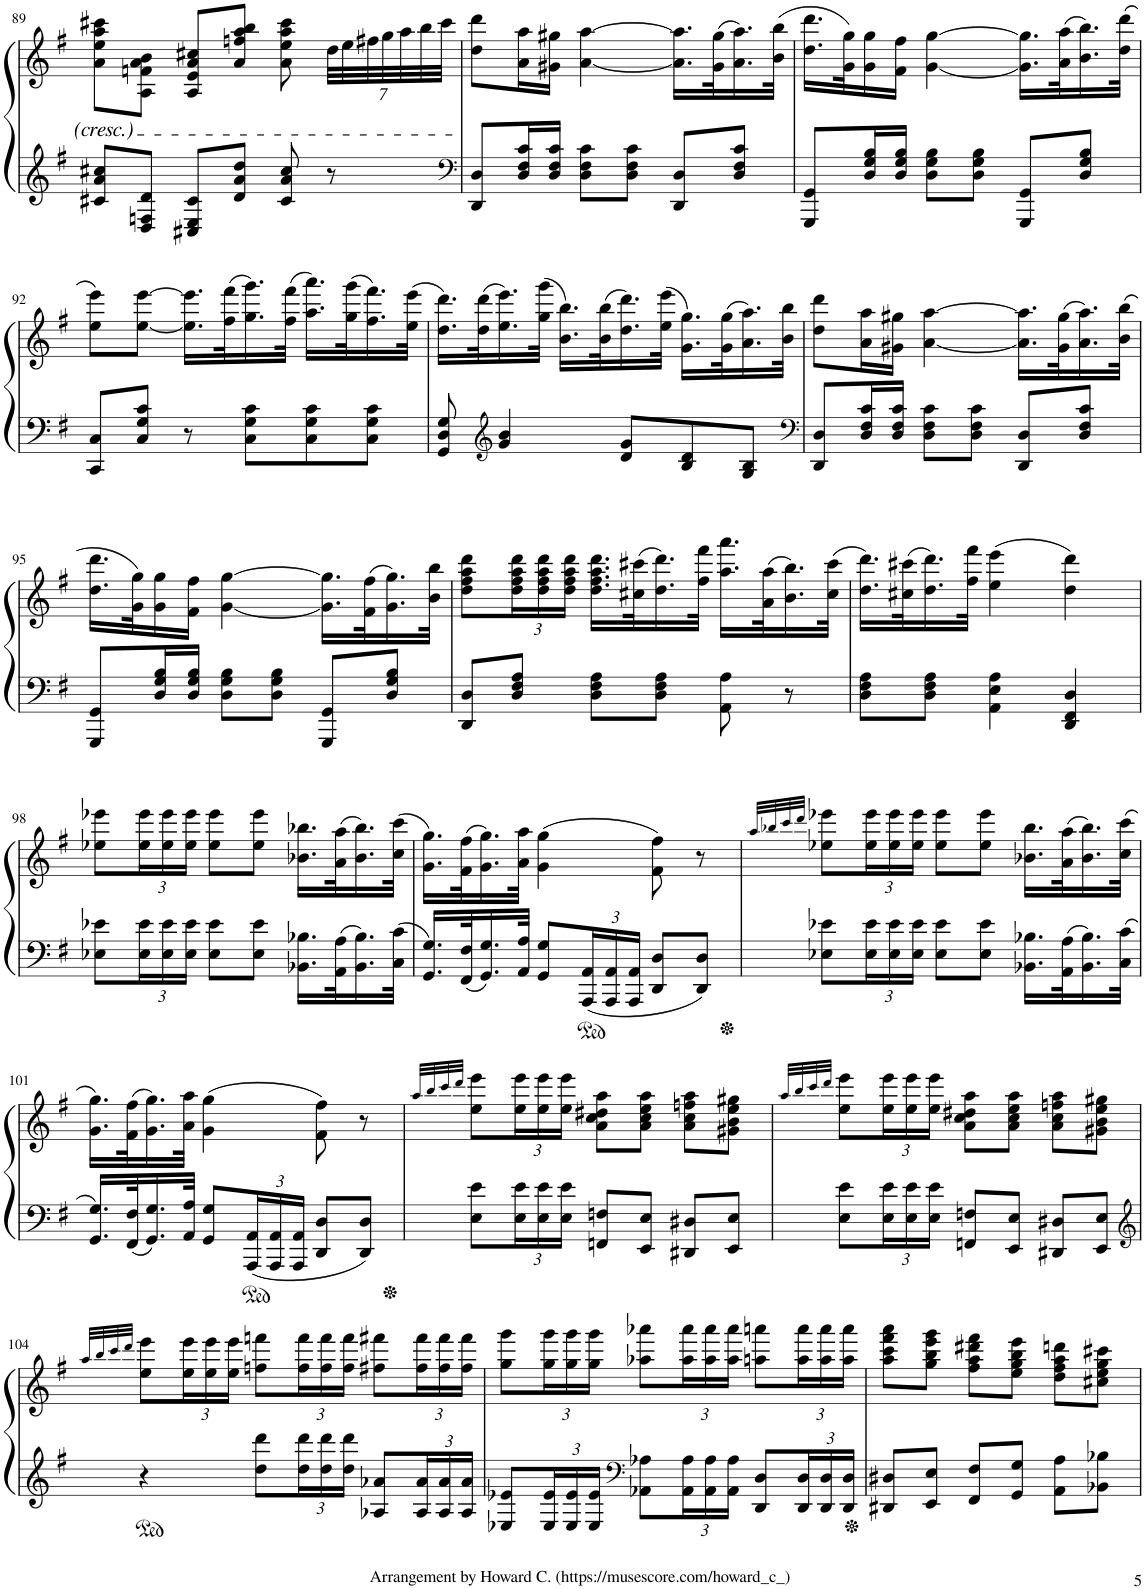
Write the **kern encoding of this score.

**kern	**kern
*part1	*part1
*staff2	*staff1
*I"Piano	*
*I'Pno.	*
!!LO:PB:g=z
*clefG2	*clefG2
*k[f#]	*k[f#]
*M3/4	*M3/4
=89	=89
8c#X/ 8a/ 8cc#X/L	8a\ 8ee\ 8aa\ 8ccc#X\L
8D/ 8Fn/ 8d/J	8A\ 8fn\ 8a\ 8b\J
8C#X/ 8E/ 8c#/L	8A/ 8e/ 8a/ 8cc#X/L
8d/ 8a/ 8dd/J	8a/ 8ffn/ 8aa/ 8bb/J
8c#/ 8a/ 8cc#/	8a\ 8ee\ 8aa\ 8ccc#\
*	*Xbrackettup
8r	56dd\LLL
.	56ee\
.	56ff#X\
.	56gg\
.	56aa\
.	56bb\
.	56ccc#\JJJ
=90	=90
*clefF4	*
8DD/ 8D/L	8dd\ 8ddd\L
16D/ 16F#/ 16c/L	16a\ 16aa\L
16D/ 16F#/ 16c/JJ	16g#X\ 16gg#X\JJ
8D\ 8F#\ 8c\L	[4a\ [4aa\
8D\ 8F#\ 8c\J	.
8DD/ 8D/L	16.a\] 16.aa\]LL
.	(32g#\ 32gg#\K
8D/ 8F#/ 8c/J	16.a\ 16.aa\)
.	(32b\ 32bb\JJk
=91	=91
8GGG/ 8GG/L	16.dd\ 16.ddd\LL
.	32g\ 32gg\K)
16D/ 16G/ 16B/L	16g\ 16gg\
16D/ 16G/ 16B/JJ	16f#\ 16ff#\JJ
8D\ 8G\ 8B\L	[4g\ [4gg\
8D\ 8G\ 8B\J	.
8GGG/ 8GG/L	16.g\] 16.gg\]LL
.	(32a\ 32aa\K
8D/ 8G/ 8B/J	16.b\ 16.bb\)
.	(32dd\ 32ddd\JJk
!!LO:LB:g=z
=92	=92
8CC/ 8C/L	8ee\ 8eee\L)
8C/ 8G/ 8c/J	[8ee\ [8eee\J
8r	16.ee\] 16.eee\]LL
.	(32ff#\ 32fff#\K
8C\ 8G\ 8c\L	16.gg\ 16.ggg\)
.	(32ff#\ 32fff#\JJk
8C\ 8G\ 8c\	16.aa\ 16.aaa\LL)
.	(32gg\ 32ggg\K
8C\ 8G\ 8c\J	16.ff#\ 16.fff#\)
.	(32ee\ 32eee\JJk
=93	=93
8GG/ 8D/ 8G/	16.dd\ 16.ddd\LL)
.	(32dd\ 32ddd\K
*clefG2	*
4g/ 4b/	16.ee\ 16.eee\)
.	(32gg\ 32ggg\JJk
.	16.b\ 16.bb\LL)
.	(32b\ 32bb\K
8d/ 8g/L	16.dd\ 16.ddd\)
.	(32ee\ 32eee\JJk
8B/ 8d/	16.g\ 16.gg\LL)
.	(32g\ 32gg\K
8G/ 8B/J	16.a\ 16.aa\)
.	32b\ 32bb\JJk
=94	=94
*clefF4	*
8DD/ 8D/L	8dd\ 8ddd\L
16D/ 16F#/ 16c/L	16a\ 16aa\L
16D/ 16F#/ 16c/JJ	16g#X\ 16gg#X\JJ
8D\ 8F#\ 8c\L	[4a\ [4aa\
8D\ 8F#\ 8c\J	.
8DD/ 8D/L	16.a\] 16.aa\]LL
.	(32g#\ 32gg#\K
8D/ 8F#/ 8c/J	16.a\ 16.aa\)
.	(32b\ 32bb\JJk
!!LO:LB:g=z
=95	=95
8GGG/ 8GG/L	16.dd\ 16.ddd\LL
.	32g\ 32gg\K)
16D/ 16G/ 16B/L	16g\ 16gg\
16D/ 16G/ 16B/JJ	16f#\ 16ff#\JJ
8D\ 8G\ 8B\L	[4g\ [4gg\
8D\ 8G\ 8B\J	.
8GGG/ 8GG/L	16.g\] 16.gg\]LL
.	(32f#\ 32ff#\K
8D/ 8G/ 8B/J	16.g\ 16.gg\)
.	32b\ 32bb\JJk
=96	=96
8DD/ 8D/L	8dd\ 8ff#\ 8aa\ 8ddd\L
8D/ 8F#/ 8A/J	24dd\ 24ff#\ 24aa\ 24ddd\L
.	24dd\ 24ff#\ 24aa\ 24ddd\
.	24dd\ 24ff#\ 24aa\ 24ddd\JJ
8D\ 8F#\ 8A\L	16.dd\ 16.ff#\ 16.aa\ 16.ddd\LL
.	(32cc#X\ 32ccc#X\K
8D\ 8F#\ 8A\J	16.dd\ 16.ddd\)
.	32ff#\ 32fff#\JJk
8AA\ 8A\	16.aa\ 16.aaa\LL
.	(32a\ 32aa\K
8r	16.b\ 16.bb\)
.	(32cc#\ 32ccc#\JJk
=97	=97
8D\ 8F#\ 8A\L	16.dd\ 16.ddd\LL)
.	(32cc#X\ 32ccc#X\K
8D\ 8F#\ 8A\J	16.dd\ 16.ddd\)
.	32ff#\ 32fff#\JJk
4AA\ 4E\ 4A\	(4ee\ 4eee\
4DD/ 4FF#/ 4D/	4dd\ 4ddd\)
!!LO:LB:g=z
=98	=98
8E-X\ 8e-X\L	8ee-X\ 8eee-X\L
*Xbrackettup	*
24E-\ 24e-\L	24ee-\ 24eee-\L
24E-\ 24e-\	24ee-\ 24eee-\
24E-\ 24e-\JJ	24ee-\ 24eee-\JJ
8E-\ 8e-\L	8ee-\ 8eee-\L
8E-\ 8e-\J	8ee-\ 8eee-\J
16.BB-X\ 16.B-X\LL	16.b-X\ 16.bb-X\LL
32AA\ 32A\K	(32a\ 32aa\K
16.BB-\ 16.B-\	16.b-\ 16.bb-\)
32C\ 32c\JJk	(32cc\ 32ccc\JJk
=99	=99
16.GG/ 16.G/LL	16.g\ 16.gg\LL)
32FF#/ 32F#/K	(32f#\ 32ff#\K
16.GG/ 16.G/	16.g\ 16.gg\)
32AA/ 32A/JJk	32a\ 32aa\JJk
8GG/ 8G/L	(4g\ 4gg\
24AAA/ 24AA/L	.
24AAA/ 24AA/	.
24AAA/ 24AA/JJ	.
8DD/ 8D/L	8f#\ 8ff#\)
8DD/ 8D/J	8r
=100	=100
.	32qaa/LLL
.	32qbb-X/
.	32qccc/
.	32qddd/JJJ
8E-X\ 8e-X\L	8ee-X\ 8eee-X\L
24E-\ 24e-\L	24ee-\ 24eee-\L
24E-\ 24e-\	24ee-\ 24eee-\
24E-\ 24e-\JJ	24ee-\ 24eee-\JJ
8E-\ 8e-\L	8ee-\ 8eee-\L
8E-\ 8e-\J	8ee-\ 8eee-\J
16.BB-X\ 16.B-X\LL	16.b-X\ 16.bb-\LL
32AA\ 32A\K	(32a\ 32aa\K
16.BB-\ 16.B-\	16.b-\ 16.bb-\)
32C\ 32c\JJk	(32cc\ 32ccc\JJk
!!LO:LB:g=z
=101	=101
16.GG/ 16.G/LL	16.g\ 16.gg\LL)
32FF#/ 32F#/K	(32f#\ 32ff#\K
16.GG/ 16.G/	16.g\ 16.gg\)
32AA/ 32A/JJk	32a\ 32aa\JJk
8GG/ 8G/L	(4g\ 4gg\
24AAA/ 24AA/L	.
24AAA/ 24AA/	.
24AAA/ 24AA/JJ	.
8DD/ 8D/L	8f#\ 8ff#\)
8DD/ 8D/J	8r
=102	=102
.	32qaa/LLL
.	32qbb/
.	32qccc/
.	32qddd/JJJ
8E\ 8e\L	8ee\ 8eee\L
24E\ 24e\L	24ee\ 24eee\L
24E\ 24e\	24ee\ 24eee\
24E\ 24e\JJ	24ee\ 24eee\JJ
8FFn/ 8Fn/L	8a\ 8cc\ 8dd#X\ 8aa\L
8EE/ 8E/J	8a\ 8cc\ 8ee\ 8aa\J
8DD#X/ 8D#X/L	8a\ 8cc\ 8ffn\ 8aa\L
8EE/ 8E/J	8g#X\ 8b\ 8ee\ 8gg#X\J
=103	=103
.	32qaa/LLL
.	32qbb/
.	32qccc/
.	32qddd/JJJ
8E\ 8e\L	8ee\ 8eee\L
24E\ 24e\L	24ee\ 24eee\L
24E\ 24e\	24ee\ 24eee\
24E\ 24e\JJ	24ee\ 24eee\JJ
8FFn/ 8Fn/L	8a\ 8cc\ 8dd#X\ 8aa\L
8EE/ 8E/J	8a\ 8cc\ 8ee\ 8aa\J
8DD#X/ 8D#X/L	8a\ 8cc\ 8ffn\ 8aa\L
8EE/ 8E/J	8g#X\ 8b\ 8ee\ 8gg#X\J
!!LO:LB:g=z
=104	=104
*clefG2	*
.	32qaa/LLL
.	32qbb/
.	32qccc/
.	32qddd/JJJ
4r	8ee\ 8eee\L
.	24ee\ 24eee\L
.	24ee\ 24eee\
.	24ee\ 24eee\JJ
8dd\ 8ddd\L	8ffn\ 8fffn\L
24dd\ 24ddd\L	24ff\ 24fff\L
24dd\ 24ddd\	24ff\ 24fff\
24dd\ 24ddd\JJ	24ff\ 24fff\JJ
8A-X/ 8a-X/L	8ff#X\ 8fff#X\L
24A-/ 24a-/L	24ff#\ 24fff#\L
24A-/ 24a-/	24ff#\ 24fff#\
24A-/ 24a-/JJ	24ff#\ 24fff#\JJ
=105	=105
8E-X/ 8e-X/L	8gg\ 8ggg\L
24E-/ 24e-/L	24gg\ 24ggg\L
24E-/ 24e-/	24gg\ 24ggg\
24E-/ 24e-/JJ	24gg\ 24ggg\JJ
*clefF4	*
8AA-X\ 8A-X\L	8aa-X\ 8aaa-X\L
24AA-\ 24A-\L	24aa-\ 24aaa-\L
24AA-\ 24A-\	24aa-\ 24aaa-\
24AA-\ 24A-\JJ	24aa-\ 24aaa-\JJ
8DD/ 8D/L	8aan\ 8aaan\L
24DD/ 24D/L	24aa\ 24aaa\L
24DD/ 24D/	24aa\ 24aaa\
24DD/ 24D/JJ	24aa\ 24aaa\JJ
=106	=106
8DD#X/ 8D#X/L	8aa\ 8ccc\ 8fff#\ 8aaa\L
8EE/ 8E/J	8gg\ 8bb\ 8eee\ 8ggg\J
8FF#/ 8F#/L	8ff#\ 8aa\ 8ddd#X\ 8fff#\L
8GG/ 8G/J	8ee\ 8gg\ 8bb\ 8eee\J
8AA\ 8A\L	8dd\ 8ff#\ 8aa\ 8dddn\L
8BB-X\ 8B-X\J	8cc#X\ 8ee\ 8gg\ 8ccc#X\J
=	=
*-	*-
